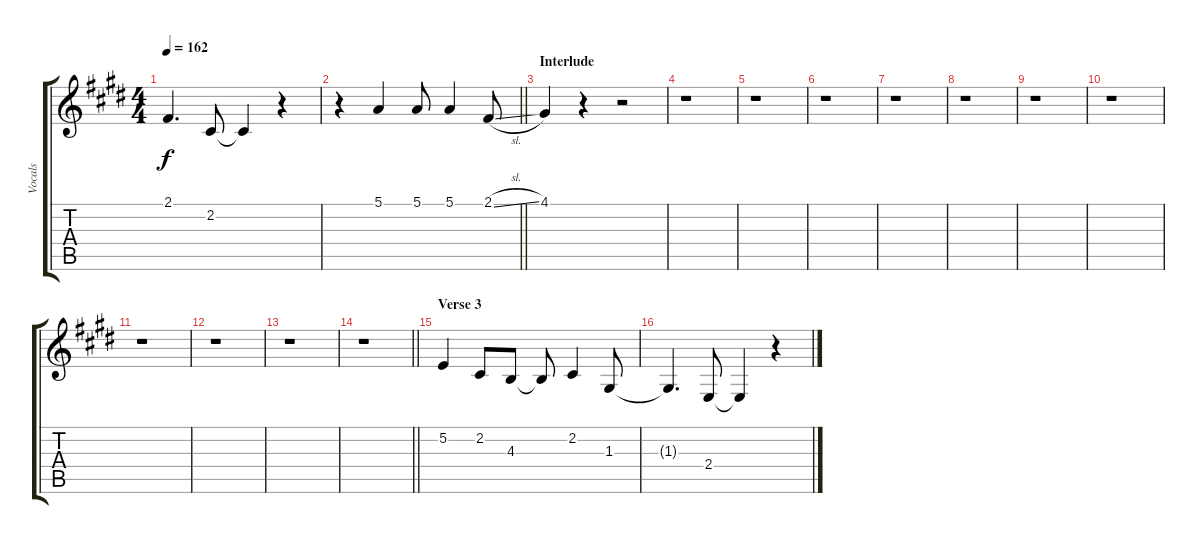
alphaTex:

\track ("Vocals" "Vocals") {instrument lead6voice}
\staff {score tabs}
\tuning (E4 B3 G3 D3 A2 E2) {hide}
\ts (4 4)
\tempo 162
\clef g2
\ks e
2.1.4{d dy f} 2.2.8 2.2{t}.4 r.4 |
\barLineRight lightlight
r.4 5.1.4 5.1.8 5.1.4 2.1{sl}.8 |
\section ("" "Interlude")
4.1.4 r.4 r.2 |
r.1 |
r.1 |
r.1 |
r.1 |
r.1 |
r.1 |
r.1 |
r.1 |
r.1 |
r.1 |
\barLineRight lightlight
r.1 |
\section ("" "Verse 3")
5.2.4 2.2.8 4.3.8 4.3{t}.8 2.2.4 1.3.8 |
1.3{t}.4{d} 2.4.8 2.4{t}.4 r.4
